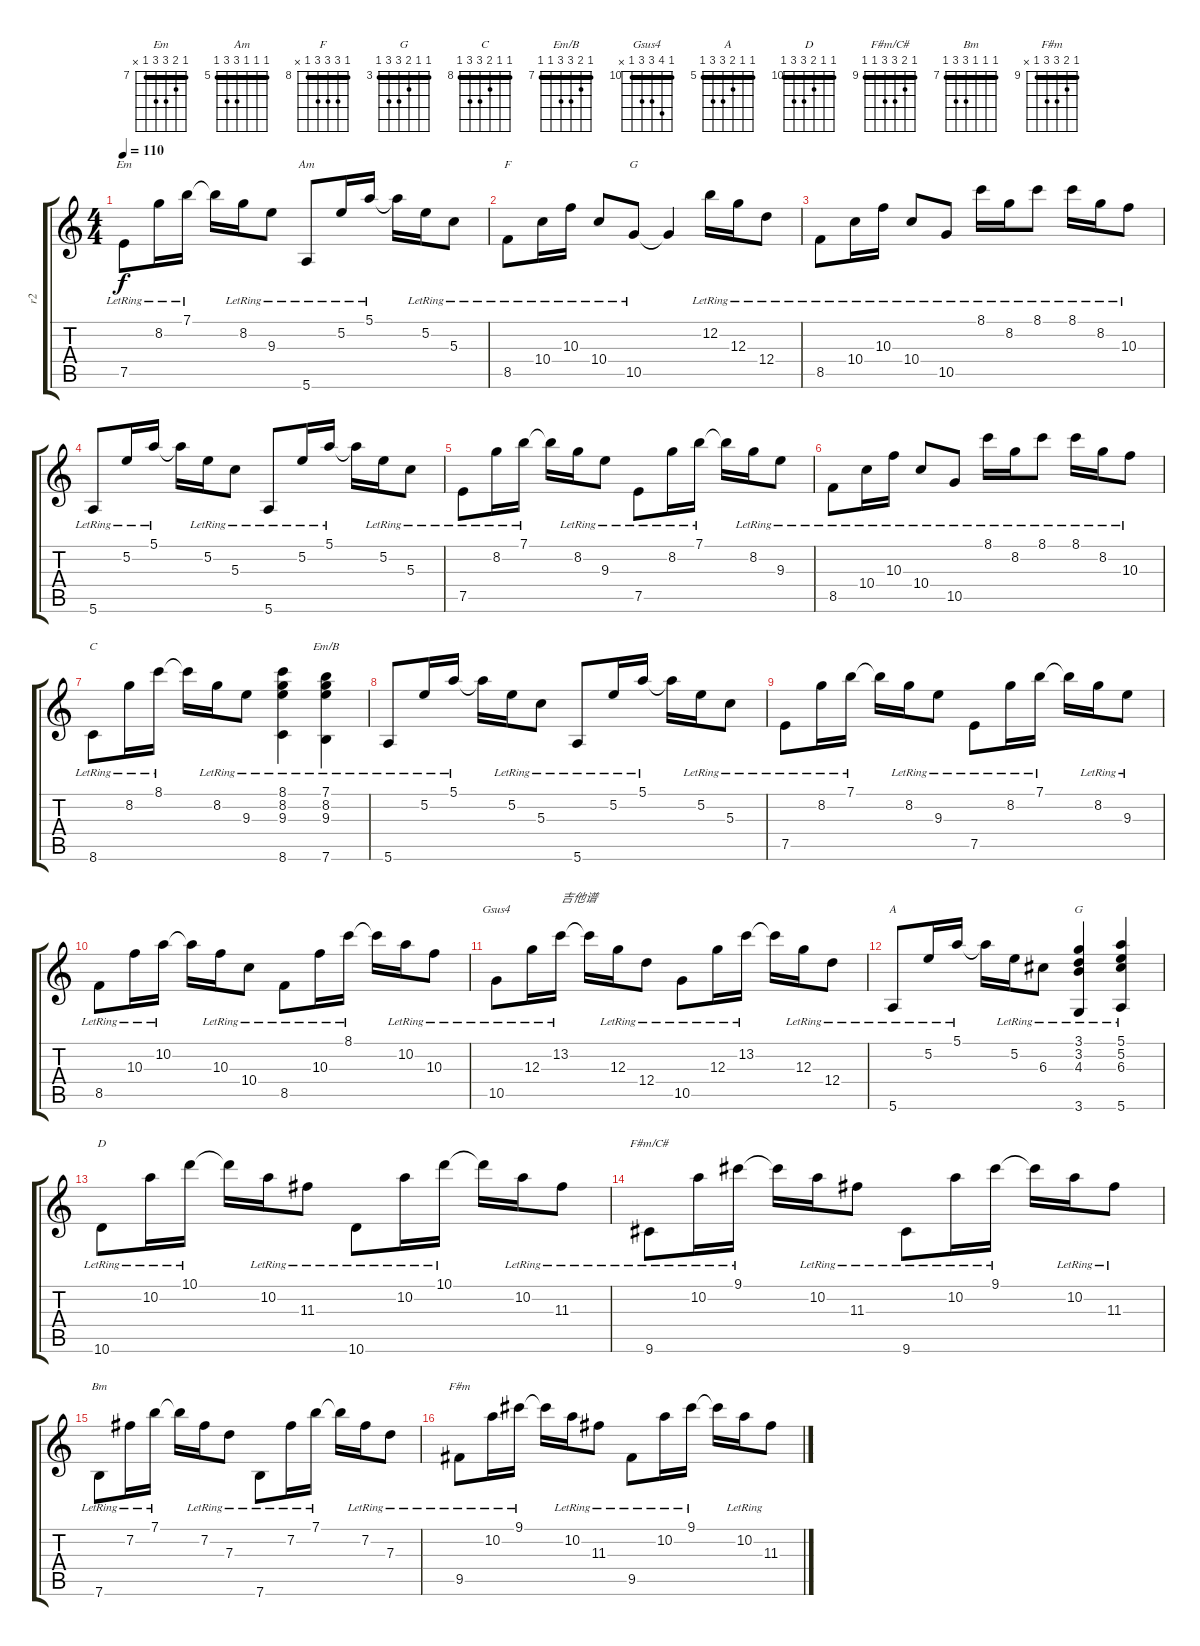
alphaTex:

\track ("r2" "r2") {instrument acousticguitarsteel}
\staff {score tabs}
\tuning (E4 B3 G3 D3 A2 E2) {hide}
\chord ("Em" 7 8 9 9 7 x) {firstfret 7 barre 7}
\chord ("Am" 5 5 5 7 7 5) {firstfret 5 barre 5}
\chord ("F" 8 10 10 10 8 x) {firstfret 8 barre 8}
\chord ("G" 10 12 12 12 10 x) {firstfret 10 barre 10}
\chord ("C" 8 8 9 10 10 8) {firstfret 8 barre 8}
\chord ("Em/B" 7 8 9 9 7 7) {firstfret 7 barre 7}
\chord ("Gsus4" 10 13 12 12 10 x) {firstfret 10 barre 10}
\chord ("A" 5 5 6 7 7 5) {firstfret 5 barre 5}
\chord ("G" 3 3 4 5 5 3) {firstfret 3 barre 3}
\chord ("D" 10 10 11 12 12 10) {firstfret 10 barre 10}
\chord ("F#m/C#" 9 10 11 11 9 9) {firstfret 9 barre 9}
\chord ("Bm" 7 7 7 9 9 7) {firstfret 7 barre 7}
\chord ("F#m" 9 10 11 11 9 x) {firstfret 9 barre 9}
\ts (4 4)
\tempo 110
\clef g2
\ks c
7.5{lr}.8{ch "Em" dy f} 8.2{lr}.16 7.1{lr}.16 7.1{t}.16 8.2{lr}.16 9.3{lr}.8 5.6{lr}.8{ch "Am"} 5.2{lr}.16 5.1{lr}.16 5.1{t}.16 5.2{lr}.16 5.3{lr}.8 |
8.5{lr}.8{ch "F"} 10.4{lr}.16 10.3{lr}.16 10.4{lr}.8 10.5{lr}.8{ch "G"} 10.5{t}.4 12.2{lr}.16 12.3{lr}.16 12.4{lr}.8 |
8.5{lr}.8 10.4{lr}.16 10.3{lr}.16 10.4{lr}.8 10.5{lr}.8 8.1{lr}.16 8.2{lr}.16 8.1{lr}.8 8.1{lr}.16 8.2{lr}.16 10.3{lr}.8 |
5.6{lr}.8 5.2{lr}.16 5.1{lr}.16 5.1{t}.16 5.2{lr}.16 5.3{lr}.8 5.6{lr}.8 5.2{lr}.16 5.1{lr}.16 5.1{t}.16 5.2{lr}.16 5.3{lr}.8 |
7.5{lr}.8 8.2{lr}.16 7.1{lr}.16 7.1{t}.16 8.2{lr}.16 9.3{lr}.8 7.5{lr}.8 8.2{lr}.16 7.1{lr}.16 7.1{t}.16 8.2{lr}.16 9.3{lr}.8 |
8.5{lr}.8 10.4{lr}.16 10.3{lr}.16 10.4{lr}.8 10.5{lr}.8 8.1{lr}.16 8.2{lr}.16 8.1{lr}.8 8.1{lr}.16 8.2{lr}.16 10.3{lr}.8 |
8.6{lr}.8{ch "C"} 8.2{lr}.16 8.1{lr}.16 8.1{t}.16 8.2{lr}.16 9.3{lr}.8 (8.1{lr} 8.2{lr} 9.3{lr} 8.6{lr}).4 (7.1{lr} 8.2{lr} 9.3{lr} 7.6{lr}).4{ch "Em/B"} |
5.6{lr}.8 5.2{lr}.16 5.1{lr}.16 5.1{t}.16 5.2{lr}.16 5.3{lr}.8 5.6{lr}.8 5.2{lr}.16 5.1{lr}.16 5.1{t}.16 5.2{lr}.16 5.3{lr}.8 |
7.5{lr}.8 8.2{lr}.16 7.1{lr}.16 7.1{t}.16 8.2{lr}.16 9.3{lr}.8 7.5{lr}.8 8.2{lr}.16 7.1{lr}.16 7.1{t}.16 8.2{lr}.16 9.3{lr}.8 |
8.5{lr}.8 10.3{lr}.16 10.2{lr}.16 10.2{t}.16 10.3{lr}.16 10.4{lr}.8 8.5{lr}.8 10.3{lr}.16 8.1{lr}.16 8.1{t}.16 10.2{lr}.16 10.3{lr}.8 |
10.5{lr}.8{ch "Gsus4"} 12.3{lr}.16 13.2{lr}.16{txt "吉他谱"} 13.2{t}.16 12.3{lr}.16 12.4{lr}.8 10.5{lr}.8 12.3{lr}.16 13.2{lr}.16 13.2{t}.16 12.3{lr}.16 12.4{lr}.8 |
5.6{lr}.8{ch "A"} 5.2{lr}.16 5.1{lr}.16 5.1{t}.16 5.2{lr}.16 6.3{lr}.8 (3.1{lr} 3.2{lr} 4.3{lr} 3.6{lr}).4{ch "G"} (5.1{lr} 5.2{lr} 6.3{lr} 5.6{lr}).4 |
10.6{lr}.8{ch "D"} 10.2{lr}.16 10.1{lr}.16 10.1{t}.16 10.2{lr}.16 11.3{lr}.8 10.6{lr}.8 10.2{lr}.16 10.1{lr}.16 10.1{t}.16 10.2{lr}.16 11.3{lr}.8 |
9.6{lr}.8{ch "F#m/C#"} 10.2{lr}.16 9.1{lr}.16 9.1{t}.16 10.2{lr}.16 11.3{lr}.8 9.6{lr}.8 10.2{lr}.16 9.1{lr}.16 9.1{t}.16 10.2{lr}.16 11.3{lr}.8 |
7.6{lr}.8{ch "Bm"} 7.2{lr}.16 7.1{lr}.16 7.1{t}.16 7.2{lr}.16 7.3{lr}.8 7.6{lr}.8 7.2{lr}.16 7.1{lr}.16 7.1{t}.16 7.2{lr}.16 7.3{lr}.8 |
9.5{lr}.8{ch "F#m"} 10.2{lr}.16 9.1{lr}.16 9.1{t}.16 10.2{lr}.16 11.3{lr}.8 9.5{lr}.8 10.2{lr}.16 9.1{lr}.16 9.1{t}.16 10.2{lr}.16 11.3{lr}.8
